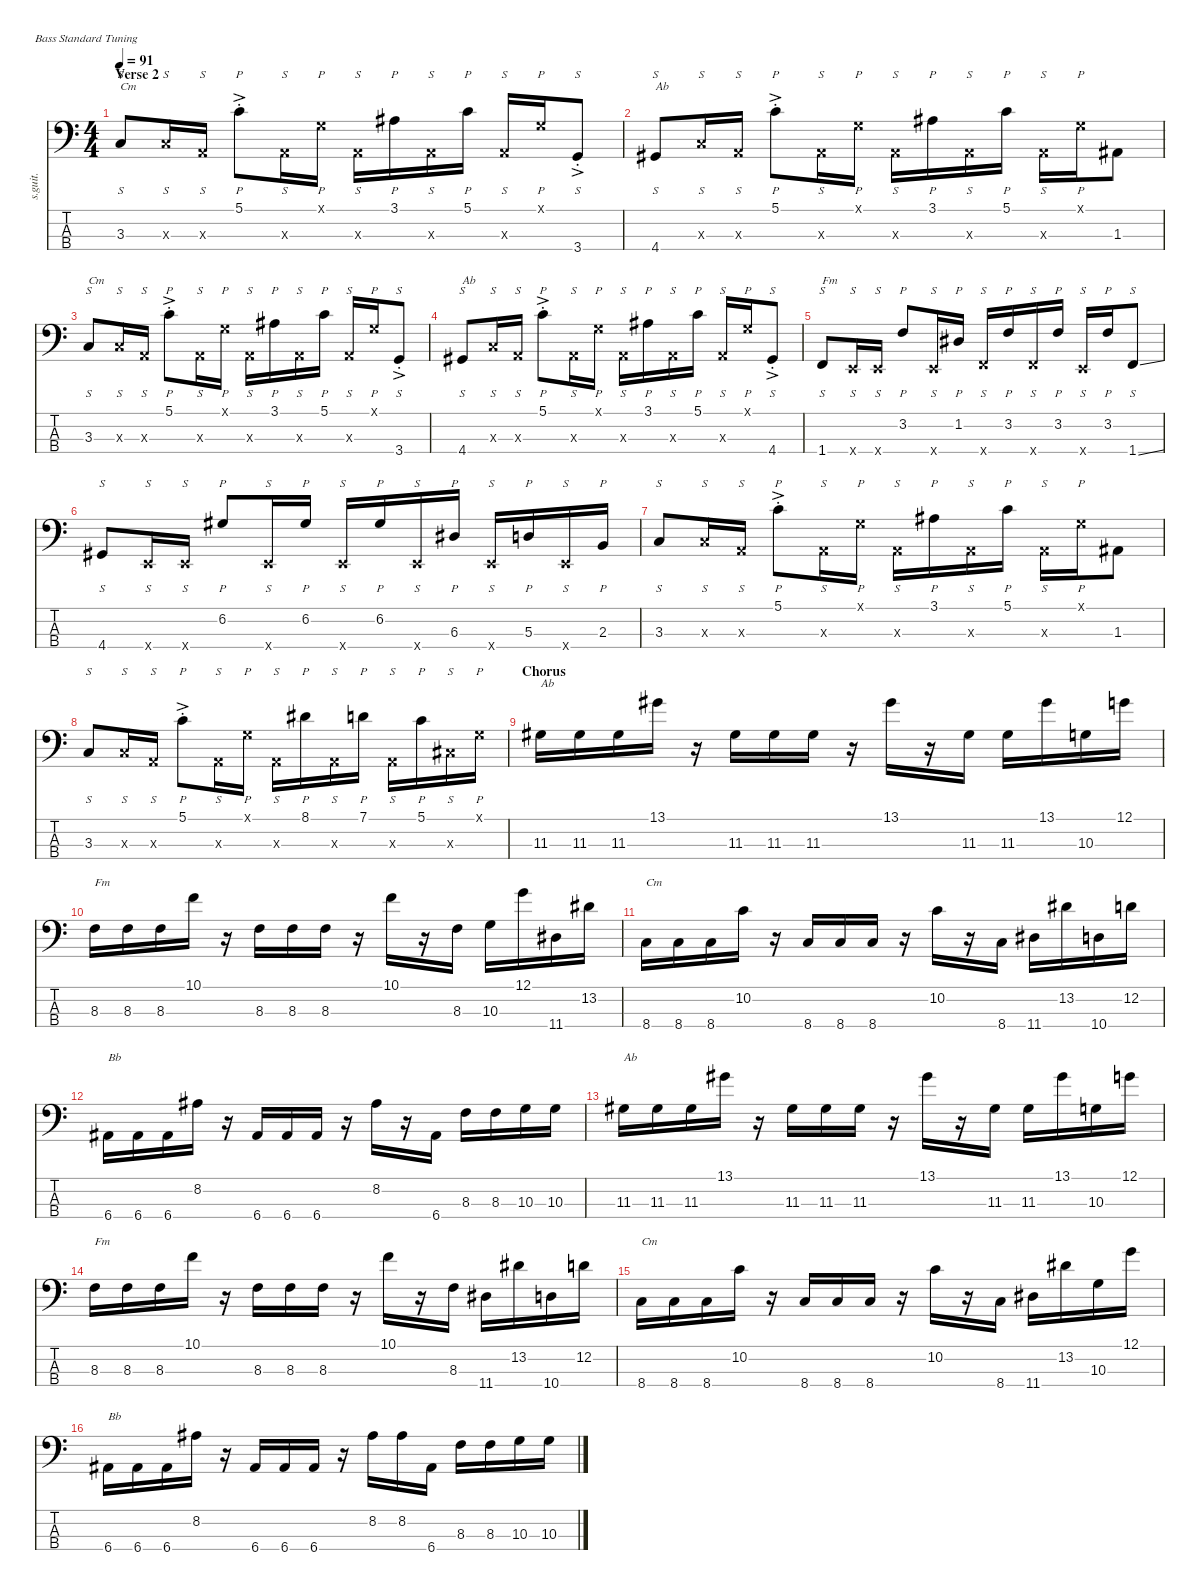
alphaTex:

\defaultSystemsLayout 4
\hideDynamics
\bracketExtendMode nobrackets
\track ("Flea" "s.guit.") {instrument electricbassfinger}
\staff {score tabs}
\tuning (G2 D2 A1 E1)
\ts (4 4)
\section ("" "Verse 2")
\tempo 91
\clef f4
\ks c
3.3.8{s txt "Cm" dy mf} 3.3{x}.16{s} 0.3{x}.16{s} 5.1{ac st}.8{p dy mp} 0.3{x}.16{s dy mf} 0.1{x}.16{p} 0.3{x}.16{s} 3.1{acc #}.16{p} 0.3{x}.16{s} 5.1.16{p} 0.3{x}.16{s} 0.1{x}.16{p} 3.4{ac st}.8{s dy mp} |
4.4{acc #}.8{s txt "Ab" dy mf} 3.3{x}.16{s} 0.3{x}.16{s} 5.1{ac st}.8{p dy mp} 0.3{x}.16{s dy mf} 0.1{x}.16{p} 0.3{x}.16{s} 3.1{acc #}.16{p} 0.3{x}.16{s} 5.1.16{p} 0.3{x}.16{s} 0.1{x}.16{p} 1.3{acc #}.8 |
3.3.8{s txt "Cm"} 3.3{x}.16{s} 0.3{x}.16{s} 5.1{ac st}.8{p dy mp} 0.3{x}.16{s dy mf} 0.1{x}.16{p} 0.3{x}.16{s} 3.1{acc #}.16{p} 0.3{x}.16{s} 5.1.16{p} 0.3{x}.16{s} 0.1{x}.16{p} 3.4{ac st}.8{s dy mp} |
4.4{acc #}.8{s txt "Ab" dy mf} 3.3{x}.16{s} 0.3{x}.16{s} 5.1{ac st}.8{p dy mp} 0.3{x}.16{s dy mf} 0.1{x}.16{p} 0.3{x}.16{s} 3.1{acc #}.16{p} 0.3{x}.16{s} 5.1.16{p} 0.3{x}.16{s} 0.1{x}.16{p} 4.4{ac st acc #}.8{s dy mp} |
1.4.8{s txt "Fm" dy mf} 0.4{x}.16{s} 0.4{x}.16{s} 3.2.8{p} 0.4{x}.16{s} 1.2{acc #}.16{p} 1.4{x}.16{s} 3.2.16{p} 1.4{x}.16{s} 3.2.16{p} 0.4{x}.16{s} 3.2.16{p} 1.4{ss}.8{s} |
4.4{acc #}.8{s} 0.4{x}.16{s} 0.4{x}.16{s} 6.2{acc #}.8{p} 0.4{x}.16{s} 6.2{acc #}.16{p} 0.4{x}.16{s} 6.2{acc #}.16{p} 0.4{x}.16{s} 6.3{acc #}.16{p} 0.4{x}.16{s} 5.3.16{p} 0.4{x}.16{s} 2.3.16{p} |
3.3.8{s} 3.3{x}.16{s} 0.3{x}.16{s} 5.1{ac st}.8{p dy mp} 0.3{x}.16{s dy mf} 0.1{x}.16{p} 0.3{x}.16{s} 3.1{acc #}.16{p} 0.3{x}.16{s} 5.1.16{p} 0.3{x}.16{s} 0.1{x}.16{p} 1.3{acc #}.8 |
3.3.8{s} 3.3{x}.16{s} 0.3{x}.16{s} 5.1{ac st}.8{p dy mp} 0.3{x}.16{s dy mf} 0.1{x}.16{p} 0.3{x}.16{s} 8.1{acc #}.16{p} 0.3{x}.16{s} 7.1.16{p} 0.3{x}.16{s} 5.1.16{p} 4.3{x acc #}.16{s} 0.1{x}.16{p} |
\section ("" "Chorus")
11.3{acc #}.16{txt "Ab"} 11.3{acc #}.16 11.3{acc #}.16 13.1{acc #}.16 r.16 11.3{acc #}.16 11.3{acc #}.16 11.3{acc #}.16 r.16 13.1{acc #}.16 r.16 11.3{acc #}.16 11.3{acc #}.16 13.1{acc #}.16 10.3.16 12.1.16 |
8.3.16{txt "Fm"} 8.3.16 8.3.16 10.1.16 r.16 8.3.16 8.3.16 8.3.16 r.16 10.1.16 r.16 8.3.16 10.3.16 12.1.16 11.4{acc #}.16 13.2{acc #}.16 |
8.4.16{txt "Cm"} 8.4.16 8.4.16 10.2.16 r.16 8.4.16 8.4.16 8.4.16 r.16 10.2.16 r.16 8.4.16 11.4{acc #}.16 13.2{acc #}.16 10.4.16 12.2.16 |
6.4{acc #}.16{txt "Bb"} 6.4{acc #}.16 6.4{acc #}.16 8.2{acc #}.16 r.16 6.4{acc #}.16 6.4{acc #}.16 6.4{acc #}.16 r.16 8.2{acc #}.16 r.16 6.4{acc #}.16 8.3.16 8.3.16 10.3.16 10.3.16 |
11.3{acc #}.16{txt "Ab"} 11.3{acc #}.16 11.3{acc #}.16 13.1{acc #}.16 r.16 11.3{acc #}.16 11.3{acc #}.16 11.3{acc #}.16 r.16 13.1{acc #}.16 r.16 11.3{acc #}.16 11.3{acc #}.16 13.1{acc #}.16 10.3.16 12.1.16 |
8.3.16{txt "Fm"} 8.3.16 8.3.16 10.1.16 r.16 8.3.16 8.3.16 8.3.16 r.16 10.1.16 r.16 8.3.16 11.4{acc #}.16 13.2{acc #}.16 10.4.16 12.2.16 |
8.4.16{txt "Cm"} 8.4.16 8.4.16 10.2.16 r.16 8.4.16 8.4.16 8.4.16 r.16 10.2.16 r.16 8.4.16 11.4{acc #}.16 13.2{acc #}.16 10.3.16 12.1.16 |
6.4{acc #}.16{txt "Bb"} 6.4{acc #}.16 6.4{acc #}.16 8.2{acc #}.16 r.16 6.4{acc #}.16 6.4{acc #}.16 6.4{acc #}.16 r.16 8.2{acc #}.16 8.2{acc #}.16 6.4{acc #}.16 8.3.16 8.3.16 10.3.16 10.3.16
